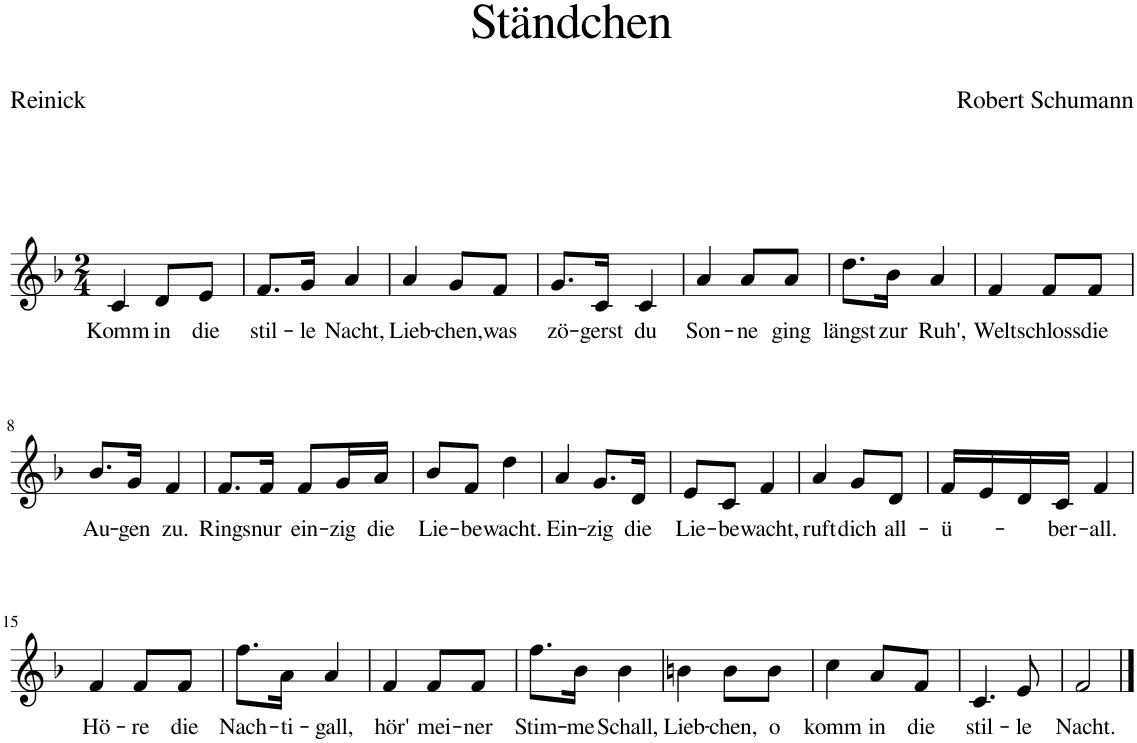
**kern	**text
*part1	*part1
*staff1	*staff1
*I"Piano	*
*I'Pno	*
*clefG2	*
*k[b-]	*
*M2/4	*
=1	=1
!	!LO:LY:b
4c/	Komm
!	!LO:LY:b
8d/L	in
!	!LO:LY:b
8e/J	die
=2	=2
!	!LO:LY:b
8.f/L	stil-
!	!LO:LY:b
16g/Jk	-le
!	!LO:LY:b
4a/	Nacht,
=3	=3
!	!LO:LY:b
4a/	Lieb-
!	!LO:LY:b
8g/L	-chen,
!	!LO:LY:b
8f/J	was
=4	=4
!	!LO:LY:b
8.g/L	zö-
!	!LO:LY:b
16c/Jk	-gerst
!	!LO:LY:b
4c/	du
=5	=5
!	!LO:LY:b
4a/	Son-
!	!LO:LY:b
8a/L	-ne
!	!LO:LY:b
8a/J	ging
=6	=6
!	!LO:LY:b
8.dd\L	längst
!	!LO:LY:b
16b-\Jk	zur
!	!LO:LY:b
4a/	Ruh',
=7	=7
!	!LO:LY:b
4f/	Welt
!	!LO:LY:b
8f/L	schloss
!	!LO:LY:b
8f/J	die
!!LO:LB:g=z
=8	=8
!	!LO:LY:b
8.b-/L	Au-
!	!LO:LY:b
16g/Jk	-gen
!	!LO:LY:b
4f/	zu.
=9	=9
!	!LO:LY:b
8.f/L	Rings
!	!LO:LY:b
16f/Jk	nur
!	!LO:LY:b
8f/L	ein-
!	!LO:LY:b
16g/L	-zig
!	!LO:LY:b
16a/JJ	die
=10	=10
!	!LO:LY:b
8b-/L	Lie-
!	!LO:LY:b
8f/J	-be
!	!LO:LY:b
4dd\	wacht.
=11	=11
!	!LO:LY:b
4a/	Ein-
!	!LO:LY:b
8.g/L	-zig
!	!LO:LY:b
16d/Jk	die
=12	=12
!	!LO:LY:b
8e/L	Lie-
!	!LO:LY:b
8c/J	-be
!	!LO:LY:b
4f/	wacht,
=13	=13
!	!LO:LY:b
4a/	ruft
!	!LO:LY:b
8g/L	dich
!	!LO:LY:b
8d/J	all-
=14	=14
!	!LO:LY:b
16f/LL	-ü-
16e/	.
16d/	.
!	!LO:LY:b
16c/JJ	-ber-
!	!LO:LY:b
4f/	-all.
!!LO:LB:g=z
=15	=15
!	!LO:LY:b
4f/	Hö-
!	!LO:LY:b
8f/L	-re
!	!LO:LY:b
8f/J	die
=16	=16
!	!LO:LY:b
8.ff\L	Nach-
!	!LO:LY:b
16a\Jk	-ti-
!	!LO:LY:b
4a/	-gall,
=17	=17
!	!LO:LY:b
4f/	hör'
!	!LO:LY:b
8f/L	mei-
!	!LO:LY:b
8f/J	-ner
=18	=18
!	!LO:LY:b
8.ff\L	Stim-
!	!LO:LY:b
16b-\Jk	-me
!	!LO:LY:b
4b-\	Schall,
=19	=19
!	!LO:LY:b
4bn\	Lieb-
!	!LO:LY:b
8b\L	-chen,
!	!LO:LY:b
8b\J	o
=20	=20
!	!LO:LY:b
4cc\	komm
!	!LO:LY:b
8a/L	in
!	!LO:LY:b
8f/J	die
=21	=21
!	!LO:LY:b
4.c/	stil-
!	!LO:LY:b
8e/	-le
=22	=22
!	!LO:LY:b
2f/	Nacht.
==	==
*-	*-
